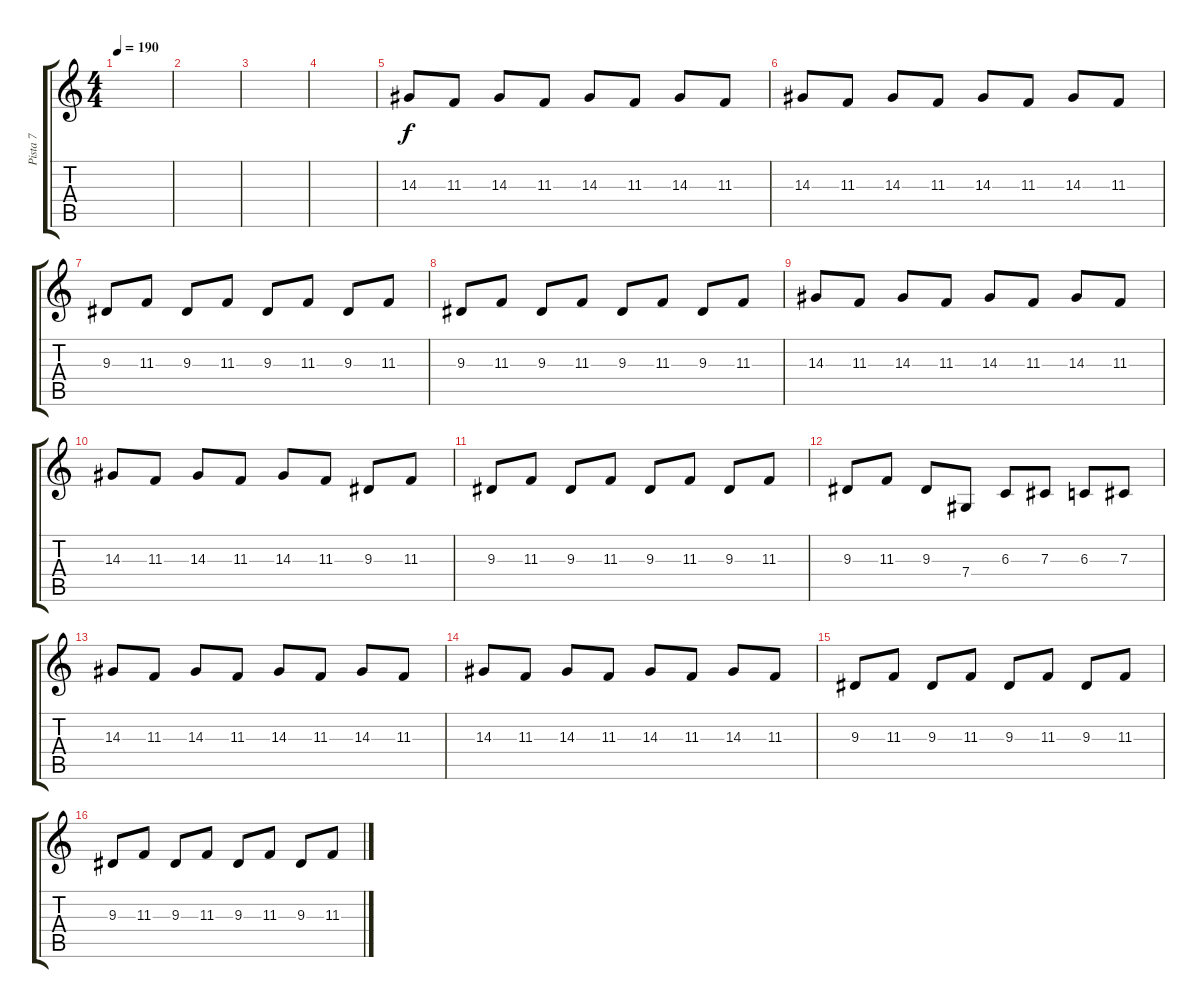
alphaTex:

\track ("Pista 7" "Pista 7") {instrument lead3calliope}
\staff {score tabs}
\tuning (Eb4 Bb3 Gb3 Db3 Ab2 Db2) {hide}
\ts (4 4)
\tempo 190
\clef g2
\ks c
|
|
|
|
14.3.8{volume 8} 11.3.8 14.3.8 11.3.8 14.3.8 11.3.8 14.3.8 11.3.8 |
14.3.8 11.3.8 14.3.8 11.3.8 14.3.8 11.3.8 14.3.8 11.3.8 |
9.3.8 11.3.8 9.3.8 11.3.8 9.3.8 11.3.8 9.3.8 11.3.8 |
9.3.8 11.3.8 9.3.8 11.3.8 9.3.8 11.3.8 9.3.8 11.3.8 |
14.3.8 11.3.8 14.3.8 11.3.8 14.3.8 11.3.8 14.3.8 11.3.8 |
14.3.8 11.3.8 14.3.8 11.3.8 14.3.8 11.3.8 9.3.8 11.3.8 |
9.3.8 11.3.8 9.3.8 11.3.8 9.3.8 11.3.8 9.3.8 11.3.8 |
9.3.8 11.3.8 9.3.8 7.4.8 6.3.8 7.3.8 6.3.8 7.3.8 |
14.3.8{volume 8} 11.3.8 14.3.8 11.3.8 14.3.8 11.3.8 14.3.8 11.3.8 |
14.3.8 11.3.8 14.3.8 11.3.8 14.3.8 11.3.8 14.3.8 11.3.8 |
9.3.8 11.3.8 9.3.8 11.3.8 9.3.8 11.3.8 9.3.8 11.3.8 |
9.3.8 11.3.8 9.3.8 11.3.8 9.3.8 11.3.8 9.3.8 11.3.8
